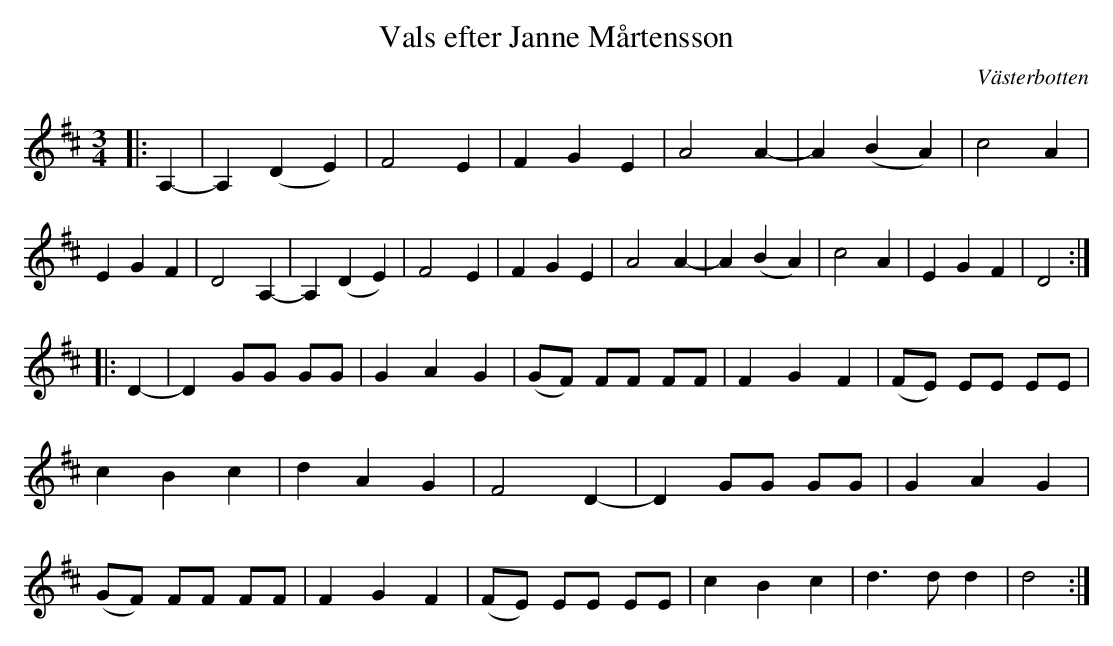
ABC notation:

X:1
T:Vals efter Janne Mårtensson
O:Västerbotten
M:3/4
L:1/4
K:D
|: A,- | A, (DE) | F2E | FGE | A2 A-|A(BA) | c2A | EGF | D2 A,- | A, (DE) | F2E | FGE | A2 A-|A(BA) | c2A | EGF | D2:|
|:D- | D G/G/ G/G/ |GAG | (G/F/) F/F/ F/F/ | FGF | (F/E/) E/E/ E/E/ | cBc | dAG | F2 D-| D G/G/ G/G/ |GAG | (G/F/) F/F/ F/F/ | FGF | (F/E/) E/E/ E/E/ | cBc | d>d d | d2 :|
